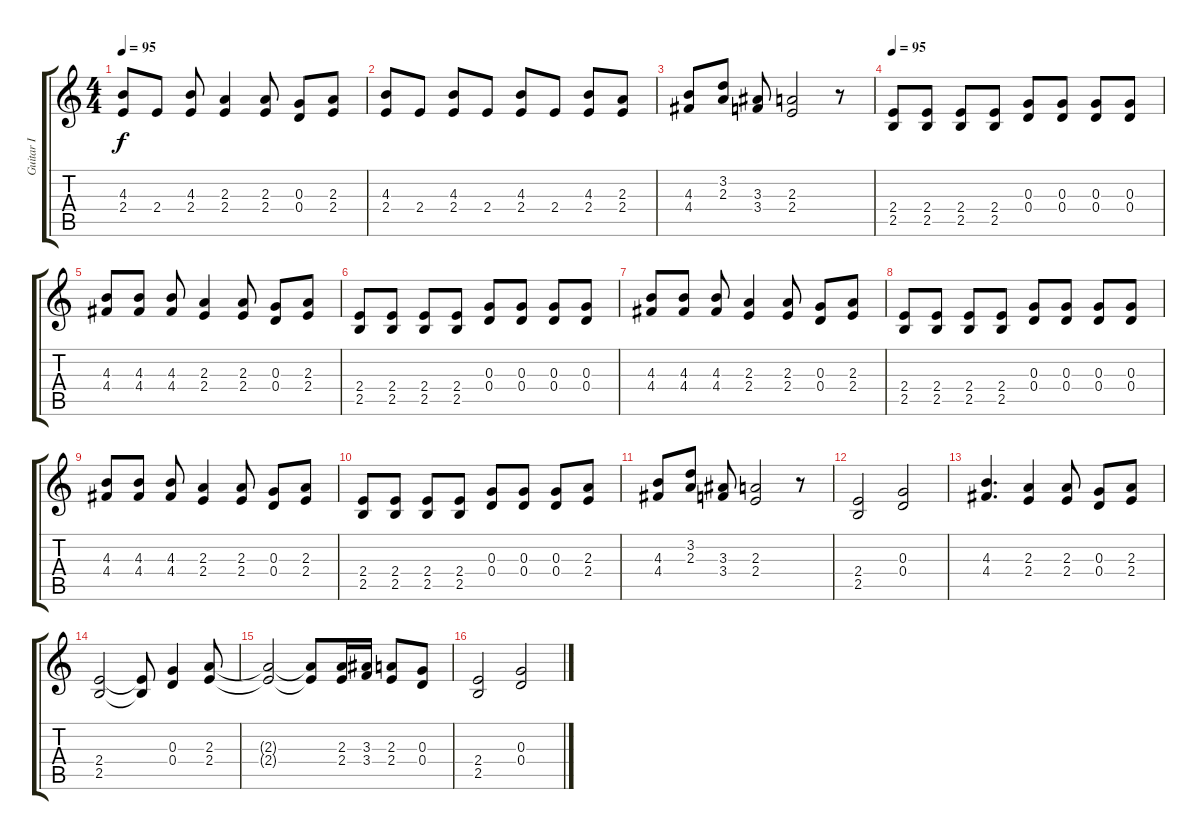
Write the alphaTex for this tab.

\track ("Guitar I" "Guitar I") {instrument overdrivenguitar}
\staff {score tabs}
\tuning (E4 B3 G3 D3 A2 E2) {hide}
\ts (4 4)
\tempo 95
\clef g2
\ks c
(4.3 2.4).8{dy f} 2.4.8 (4.3 2.4).8 (2.3 2.4).4 (2.3 2.4).8 (0.3 0.4).8 (2.3 2.4).8 |
(4.3 2.4).8 2.4.8 (4.3 2.4).8 2.4.8 (4.3 2.4).8 2.4.8 (4.3 2.4).8 (2.3 2.4).8 |
(4.3 4.4).8 (3.2 2.3).8 (3.3 3.4).8 (2.3 2.4).2 r.8 |
\tempo 95
(2.4 2.5).8 (2.4 2.5).8 (2.4 2.5).8 (2.4 2.5).8 (0.3 0.4).8 (0.3 0.4).8 (0.3 0.4).8 (0.3 0.4).8 |
(4.3 4.4).8 (4.3 4.4).8 (4.3 4.4).8 (2.3 2.4).4 (2.3 2.4).8 (0.3 0.4).8 (2.3 2.4).8 |
(2.4 2.5).8 (2.4 2.5).8 (2.4 2.5).8 (2.4 2.5).8 (0.3 0.4).8 (0.3 0.4).8 (0.3 0.4).8 (0.3 0.4).8 |
(4.3 4.4).8 (4.3 4.4).8 (4.3 4.4).8 (2.3 2.4).4 (2.3 2.4).8 (0.3 0.4).8 (2.3 2.4).8 |
(2.4 2.5).8 (2.4 2.5).8 (2.4 2.5).8 (2.4 2.5).8 (0.3 0.4).8 (0.3 0.4).8 (0.3 0.4).8 (0.3 0.4).8 |
(4.3 4.4).8 (4.3 4.4).8 (4.3 4.4).8 (2.3 2.4).4 (2.3 2.4).8 (0.3 0.4).8 (2.3 2.4).8 |
(2.4 2.5).8 (2.4 2.5).8 (2.4 2.5).8 (2.4 2.5).8 (0.3 0.4).8 (0.3 0.4).8 (0.3 0.4).8 (2.3 2.4).8 |
(4.3 4.4).8 (3.2 2.3).8 (3.3 3.4).8 (2.3 2.4).2 r.8 |
(2.4 2.5).2 (0.3 0.4).2 |
(4.3 4.4).4{d} (2.3 2.4).4 (2.3 2.4).8 (0.3 0.4).8 (2.3 2.4).8 |
(2.4 2.5).2 (2.4{t} 2.5{t}).8 (0.3 0.4).4 (2.3 2.4).8 |
(2.3{t} 2.4{t}).2 (2.3{t} 2.4{t}).8 (2.3 2.4).16 (3.3 3.4).16 (2.3 2.4).8 (0.3 0.4).8 |
(2.4 2.5).2 (0.3 0.4).2
